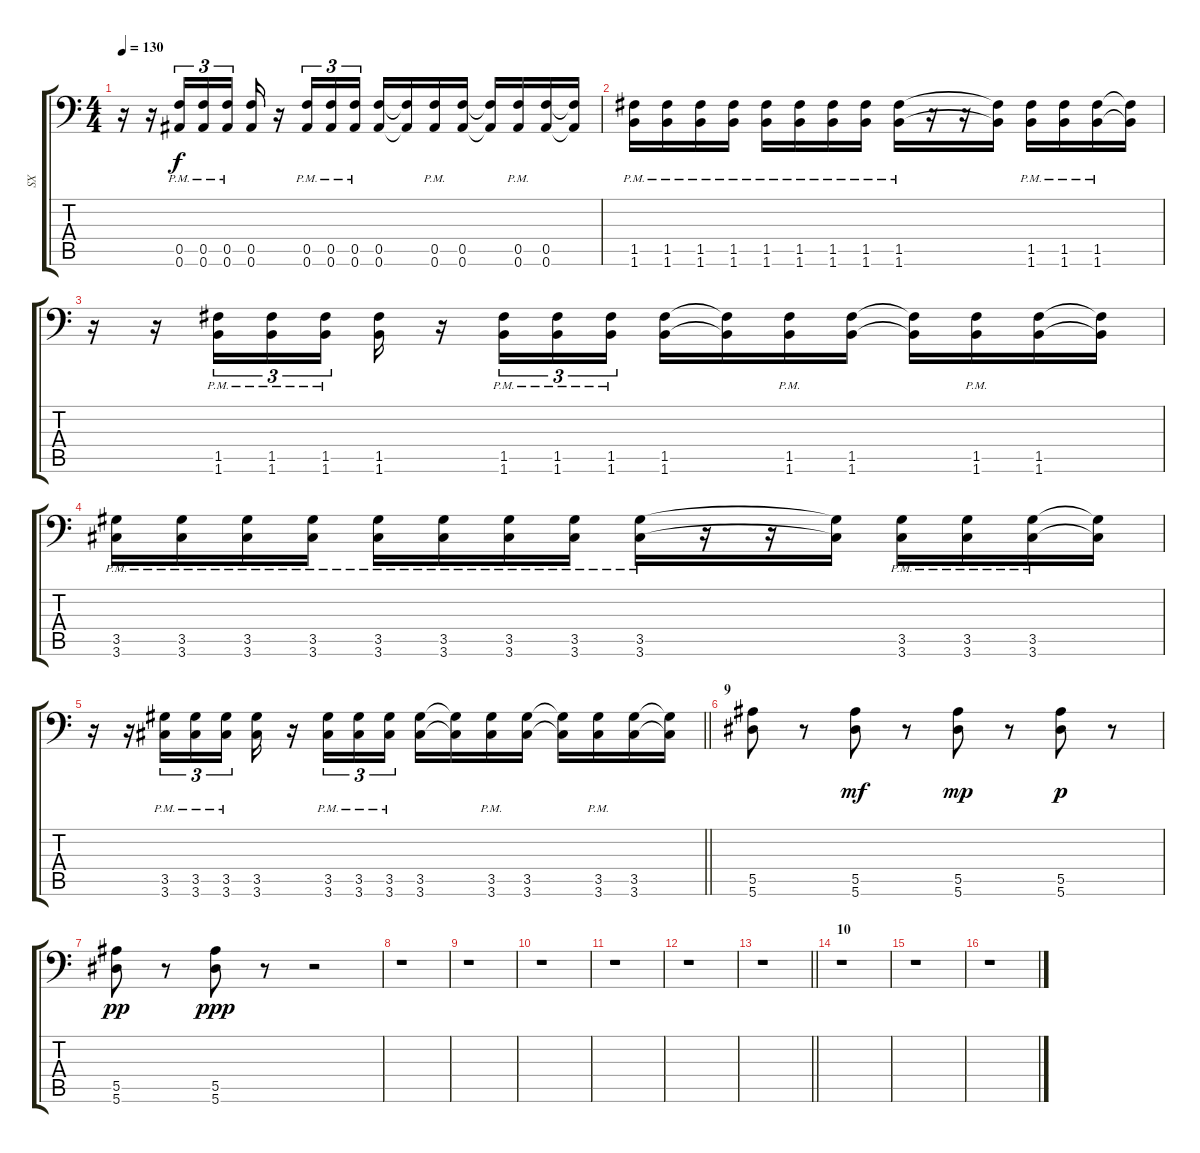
\track ("SX" "SX") {instrument distortionguitar}
\staff {score tabs}
\tuning (C4 G3 Eb3 Bb2 F2 Bb1) {hide}
\ts (4 4)
\tempo 130
\clef f4
\ks c
r.16{dy f} r.16 (0.5 0.6{pm}).16{tu (3 2)} (0.5 0.6{pm}).16{tu (3 2)} (0.5 0.6{pm}).16{tu (3 2)} (0.5 0.6).16 r.16 (0.5 0.6{pm}).16{tu (3 2)} (0.5 0.6{pm}).16{tu (3 2)} (0.5 0.6{pm}).16{tu (3 2)} (0.5 0.6).16 (0.5{t} 0.6{t}).16 (0.5{pm} 0.6{pm}).16 (0.5 0.6).16 (0.5{t} 0.6{t}).16 (0.5{pm} 0.6{pm}).16 (0.5 0.6).16 (0.5{t} 0.6{t}).16 |
(1.5{pm} 1.6{pm}).16 (1.5{pm} 1.6{pm}).16 (1.5{pm} 1.6{pm}).16 (1.5{pm} 1.6{pm}).16 (1.5{pm} 1.6{pm}).16 (1.5{pm} 1.6{pm}).16 (1.5{pm} 1.6{pm}).16 (1.5{pm} 1.6{pm}).16 (1.5{pm} 1.6{pm}).16 r.16 r.16 (1.5{t} 1.6{t}).16 (1.5{pm} 1.6{pm}).16 (1.5{pm} 1.6{pm}).16 (1.5{pm} 1.6{pm}).16 (1.5{t} 1.6{t}).16 |
r.16 r.16 (1.5 1.6{pm}).16{tu (3 2)} (1.5 1.6{pm}).16{tu (3 2)} (1.5 1.6{pm}).16{tu (3 2)} (1.5 1.6).16 r.16 (1.5 1.6{pm}).16{tu (3 2)} (1.5 1.6{pm}).16{tu (3 2)} (1.5 1.6{pm}).16{tu (3 2)} (1.5 1.6).16 (1.5{t} 1.6{t}).16 (1.5{pm} 1.6{pm}).16 (1.5 1.6).16 (1.5{t} 1.6{t}).16 (1.5{pm} 1.6{pm}).16 (1.5 1.6).16 (1.5{t} 1.6{t}).16 |
(3.5{pm} 3.6{pm}).16 (3.5{pm} 3.6{pm}).16 (3.5{pm} 3.6{pm}).16 (3.5{pm} 3.6{pm}).16 (3.5{pm} 3.6{pm}).16 (3.5{pm} 3.6{pm}).16 (3.5{pm} 3.6{pm}).16 (3.5{pm} 3.6{pm}).16 (3.5{pm} 3.6{pm}).16 r.16 r.16 (3.5{t} 3.6{t}).16 (3.5{pm} 3.6{pm}).16 (3.5{pm} 3.6{pm}).16 (3.5{pm} 3.6{pm}).16 (3.5{t} 3.6{t}).16 |
\barLineRight lightlight
r.16 r.16 (3.5 3.6{pm}).16{tu (3 2)} (3.5 3.6{pm}).16{tu (3 2)} (3.5 3.6{pm}).16{tu (3 2)} (3.5 3.6).16 r.16 (3.5 3.6{pm}).16{tu (3 2)} (3.5 3.6{pm}).16{tu (3 2)} (3.5 3.6{pm}).16{tu (3 2)} (3.5 3.6).16 (3.5{t} 3.6{t}).16 (3.5{pm} 3.6{pm}).16 (3.5 3.6).16 (3.5{t} 3.6{t}).16 (3.5{pm} 3.6{pm}).16 (3.5 3.6).16 (3.5{t} 3.6{t}).16 |
\section ("" "9")
(5.5 5.6).8 r.8 (5.5 5.6).8{dy mf} r.8 (5.5 5.6).8{dy mp} r.8 (5.5 5.6).8{dy p} r.8 |
(5.5 5.6).8{dy pp} r.8 (5.5 5.6).8{dy ppp} r.8 r.2 |
r.1 |
r.1 |
r.1 |
r.1 |
r.1 |
\barLineRight lightlight
r.1 |
\section ("" "10")
r.1 |
r.1 |
r.1
